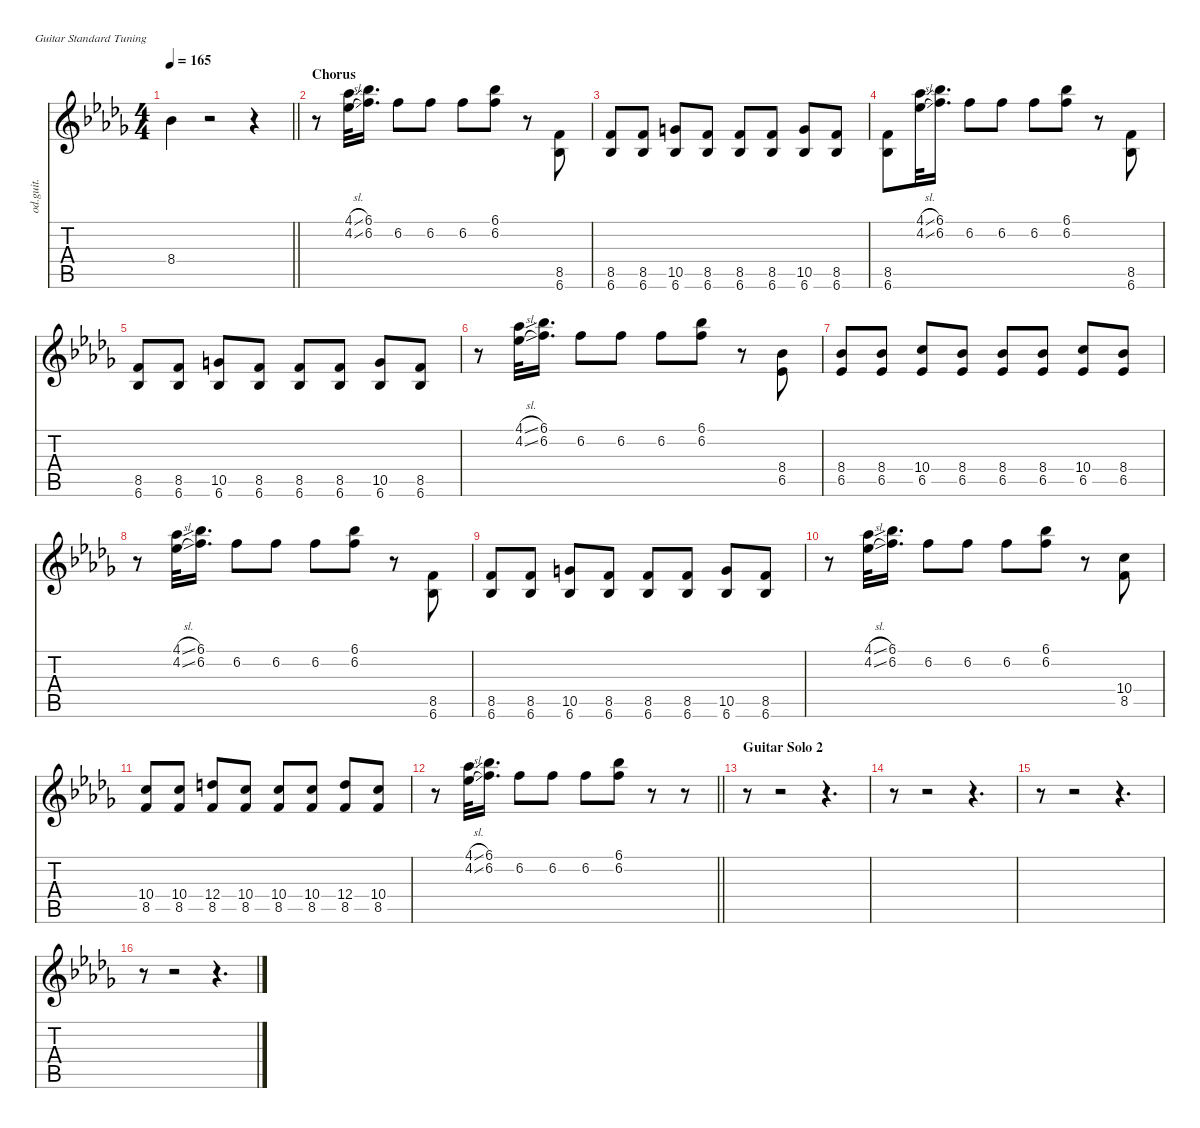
\defaultSystemsLayout 4
\hideDynamics
\bracketExtendMode nobrackets
\otherSystemsTrackNameOrientation horizontal
\track ("Track 4" "od.guit.") {instrument overdrivenguitar}
\staff {score tabs}
\tuning (E4 B3 G3 D3 A2 E2)
\ts (4 4)
\tempo 165
\clef g2
\barLineRight lightlight
\ks bbminor
8.4{t acc b}.4{dy f beam Down} r.2{beam Down} r.4{beam Down} |
\section ("" "Chorus")
r.8{beam Down} (4.1{sl acc b} 4.2{sl acc b}).32{beam Down} (6.1{acc b} 6.2{acc forcenatural}).16{d beam Down} 6.2{acc forcenatural}.8{beam Down} 6.2{acc forcenatural}.8{beam Down} 6.2{acc forcenatural}.8{beam Down} (6.1{acc b} 6.2{acc forcenatural}).8{beam Down} r.8{beam Down} (8.5{acc forcenatural} 6.6{acc b}).8{beam Up} |
(8.5{acc forcenatural} 6.6{acc b}).8{beam Up} (8.5{acc forcenatural} 6.6{acc b}).8{beam Up} (10.5{acc forcenatural} 6.6{acc b}).8{beam Up} (8.5{acc forcenatural} 6.6{acc b}).8{beam Up} (8.5{acc forcenatural} 6.6{acc b}).8{beam Up} (8.5{acc forcenatural} 6.6{acc b}).8{beam Up} (10.5{acc forcenatural} 6.6{acc b}).8{beam Up} (8.5{acc forcenatural} 6.6{acc b}).8{beam Up} |
(8.5{acc forcenatural} 6.6{acc b}).8{beam Down} (4.1{sl acc b} 4.2{sl acc b}).32{beam Down} (6.1{acc b} 6.2{acc forcenatural}).16{d beam Down} 6.2{acc forcenatural}.8{beam Down} 6.2{acc forcenatural}.8{beam Down} 6.2{acc forcenatural}.8{beam Down} (6.1{acc b} 6.2{acc forcenatural}).8{beam Down} r.8{beam Down} (8.5{acc forcenatural} 6.6{acc b}).8{beam Up} |
(8.5{acc forcenatural} 6.6{acc b}).8{beam Up} (8.5{acc forcenatural} 6.6{acc b}).8{beam Up} (10.5{acc forcenatural} 6.6{acc b}).8{beam Up} (8.5{acc forcenatural} 6.6{acc b}).8{beam Up} (8.5{acc forcenatural} 6.6{acc b}).8{beam Up} (8.5{acc forcenatural} 6.6{acc b}).8{beam Up} (10.5{acc forcenatural} 6.6{acc b}).8{beam Up} (8.5{acc forcenatural} 6.6{acc b}).8{beam Up} |
r.8{beam Down} (4.1{sl acc b} 4.2{sl acc b}).32{beam Down} (6.1{acc b} 6.2{acc forcenatural}).16{d beam Down} 6.2{acc forcenatural}.8{beam Down} 6.2{acc forcenatural}.8{beam Down} 6.2{acc forcenatural}.8{beam Down} (6.1{acc b} 6.2{acc forcenatural}).8{beam Down} r.8{beam Down} (8.4{acc b} 6.5{acc b}).8{beam Up} |
(8.4{acc b} 6.5{acc b}).8{beam Up} (8.4{acc b} 6.5{acc b}).8{beam Up} (10.4{acc forcenatural} 6.5{acc b}).8{beam Up} (8.4{acc b} 6.5{acc b}).8{beam Up} (8.4{acc b} 6.5{acc b}).8{beam Up} (8.4{acc b} 6.5{acc b}).8{beam Up} (10.4{acc forcenatural} 6.5{acc b}).8{beam Up} (8.4{acc b} 6.5{acc b}).8{beam Up} |
r.8{beam Down} (4.1{sl acc b} 4.2{sl acc b}).32{beam Down} (6.1{acc b} 6.2{acc forcenatural}).16{d beam Down} 6.2{acc forcenatural}.8{beam Down} 6.2{acc forcenatural}.8{beam Down} 6.2{acc forcenatural}.8{beam Down} (6.1{acc b} 6.2{acc forcenatural}).8{beam Down} r.8{beam Down} (8.5{acc forcenatural} 6.6{acc b}).8{beam Up} |
(8.5{acc forcenatural} 6.6{acc b}).8{beam Up} (8.5{acc forcenatural} 6.6{acc b}).8{beam Up} (10.5{acc forcenatural} 6.6{acc b}).8{beam Up} (8.5{acc forcenatural} 6.6{acc b}).8{beam Up} (8.5{acc forcenatural} 6.6{acc b}).8{beam Up} (8.5{acc forcenatural} 6.6{acc b}).8{beam Up} (10.5{acc forcenatural} 6.6{acc b}).8{beam Up} (8.5{acc forcenatural} 6.6{acc b}).8{beam Up} |
r.8{beam Down} (4.1{sl acc b} 4.2{sl acc b}).32{beam Down} (6.1{acc b} 6.2{acc forcenatural}).16{d beam Down} 6.2{acc forcenatural}.8{beam Down} 6.2{acc forcenatural}.8{beam Down} 6.2{acc forcenatural}.8{beam Down} (6.1{acc b} 6.2{acc forcenatural}).8{beam Down} r.8{beam Down} (10.4{acc forcenatural} 8.5{acc forcenatural}).8{beam Up} |
(10.4{acc forcenatural} 8.5{acc forcenatural}).8{beam Up} (10.4{acc forcenatural} 8.5{acc forcenatural}).8{beam Up} (12.4{acc forcenatural} 8.5{acc forcenatural}).8{beam Up} (10.4{acc forcenatural} 8.5{acc forcenatural}).8{beam Up} (10.4{acc forcenatural} 8.5{acc forcenatural}).8{beam Up} (10.4{acc forcenatural} 8.5{acc forcenatural}).8{beam Up} (12.4{acc forcenatural} 8.5{acc forcenatural}).8{beam Up} (10.4{acc forcenatural} 8.5{acc forcenatural}).8{beam Up} |
\barLineRight lightlight
r.8{beam Down} (4.1{sl acc b} 4.2{sl acc b}).32{beam Down} (6.1{acc b} 6.2{acc forcenatural}).16{d beam Down} 6.2{acc forcenatural}.8{beam Down} 6.2{acc forcenatural}.8{beam Down} 6.2{acc forcenatural}.8{beam Down} (6.1{acc b} 6.2{acc forcenatural}).8{beam Down} r.8{beam Down} r.8{beam Down} |
\section ("" "Guitar Solo 2")
r.8{beam Down} r.2{beam Down} r.4{d beam Down} |
r.8{beam Down} r.2{beam Down} r.4{d beam Down} |
r.8{beam Down} r.2{beam Down} r.4{d beam Down} |
r.8{beam Down} r.2{beam Down} r.4{d beam Down}
